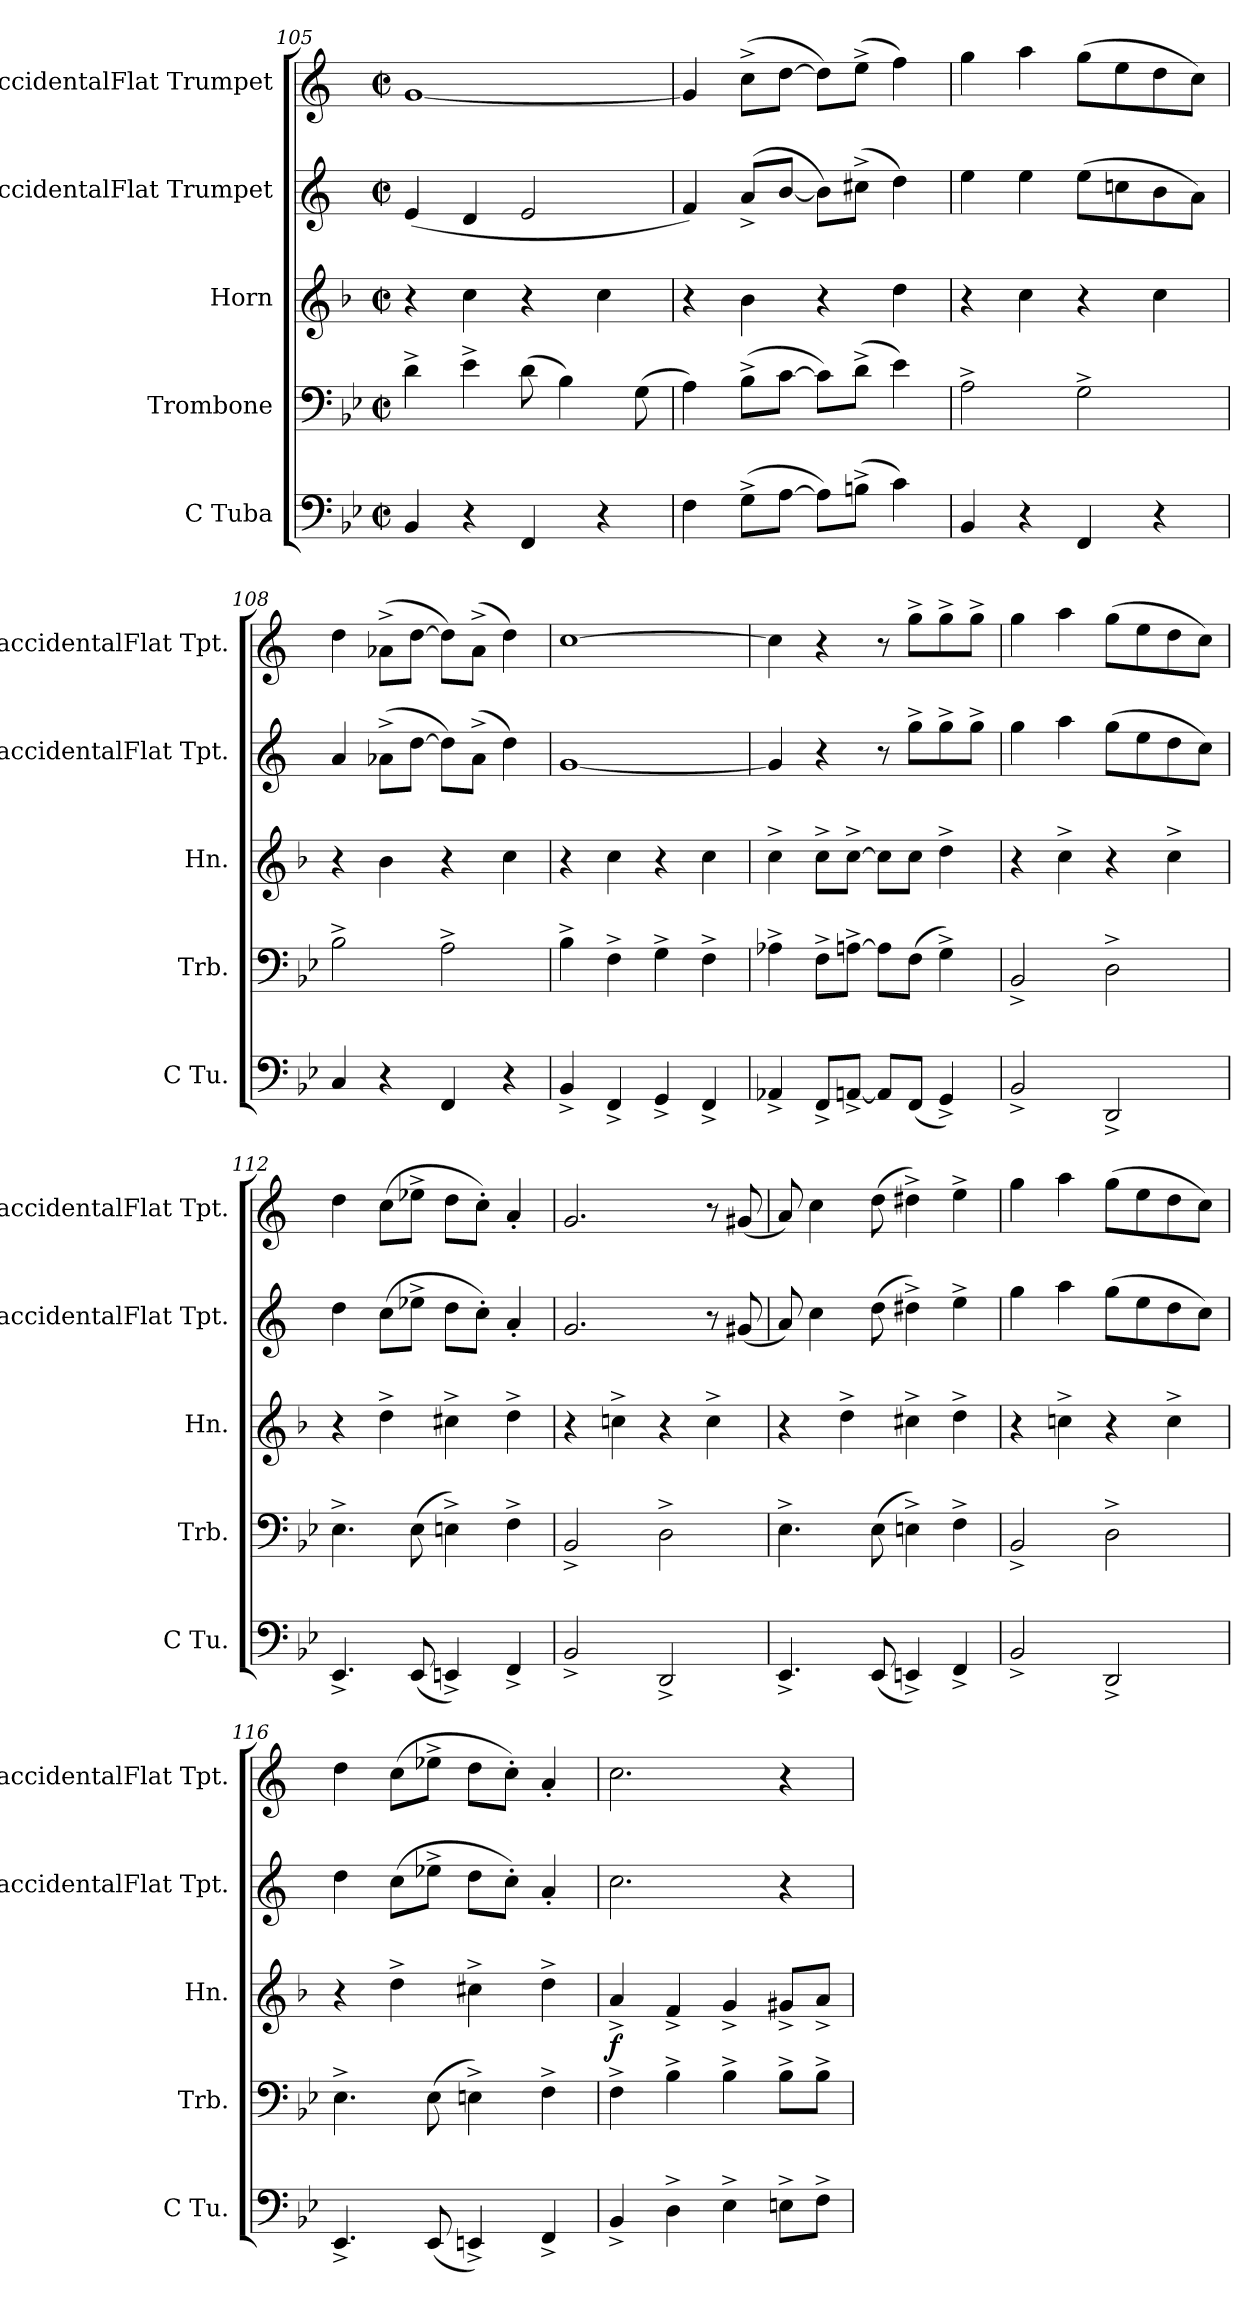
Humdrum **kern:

**kern	**kern	**kern	**dynam	**kern	**kern
*part5	*part4	*part3	*part3	*part2	*part1
*staff5	*staff4	*staff3	*staff3	*staff2	*staff1
*I"C Tuba	*I"Trombone	*I"Horn	*	*I"BaccidentalFlat Trumpet	*I"BaccidentalFlat Trumpet
*I'C Tu.	*I'Trb.	*I'Hn.	*	*I'BaccidentalFlat Tpt.	*I'BaccidentalFlat Tpt.
*clefF4	*clefF4	*clefG2	*	*clefG2	*clefG2
*	*	*ITrd4c7	*	*ITrd1c2	*ITrd1c2
*k[b-e-]	*k[b-e-]	*k[b-e-]	*	*k[b-e-]	*k[b-e-]
*M4/4	*M4/4	*M4/4	*	*M4/4	*M4/4
*met(c|)	*met(c|)	*met(c|)	*	*met(c|)	*met(c|)
=105	=105	=105	=105	=105	=105
4BB-/	4d^\	4r	.	(4d/	[1f
4r	4e-^\	4f\	.	4c/	.
4FF/	(8d\	4r	.	2d/	.
.	4B-\)	.	.	.	.
4r	.	4f\	.	.	.
.	(8G\	.	.	.	.
=106	=106	=106	=106	=106	=106
4F\	4A\)	4r	.	4e-/)	4f/]
(8G^\L	(8B-^\L	4e-\	.	(8g^/L	(8b-^\L
[8A\J	[8c\J	.	.	[8a/J	[8cc\J
8A\L])	8c\L])	4r	.	8a\L])	8cc\L])
(8Bn^\J	(8d^\J	.	.	(8bn^\J	(8dd^\J
4c\)	4e-\)	4g\	.	4cc\)	4ee-\)
=107	=107	=107	=107	=107	=107
4BB-/	2A^\	4r	.	4dd\	4ff\
4r	.	4f\	.	4dd\	4gg\
4FF/	2G^\	4r	.	(8dd\L	(8ff\L
.	.	.	.	8b-X\	8dd\
4r	.	4f\	.	8a\	8cc\
.	.	.	.	8g\J)	8b-\J)
!!LO:LB:g=z
=108	=108	=108	=108	=108	=108
4C/	2B-^\	4r	.	4g/	4cc\
4r	.	4e-\	.	(8g-X^\L	(8g-X^\L
.	.	.	.	[8cc\J	[8cc\J
4FF/	2A^\	4r	.	8cc\L])	8cc\L])
.	.	.	.	(8g-^\J	(8g-^\J
4r	.	4f\	.	4cc\)	4cc\)
=109	=109	=109	=109	=109	=109
4BB-^/	4B-^\	4r	.	[1f	[1b-
4FF^/	4F^\	4f\	.	.	.
4GG^/	4G^\	4r	.	.	.
4FF^/	4F^\	4f\	.	.	.
=110	=110	=110	=110	=110	=110
4AA-X^/	4A-X^\	4f^\	.	4f/]	4b-\]
8FF^/L	8F^\L	8f^\L	.	4r	4r
[8AAn^/J	[8An^\J	[8f^\J	.	.	.
8AA/L]	8A\L]	8f\L]	.	8r	8r
(8FF/J	(8F\J	8f\J	.	8ff^\L	8ff^\L
4GG^/)	4G^\)	4g^\	.	8ff^\	8ff^\
.	.	.	.	8ff^\J	8ff^\J
=111	=111	=111	=111	=111	=111
2BB-^/	2BB-^/	4r	.	4ff\	4ff\
.	.	4f^\	.	4gg\	4gg\
2DD^/	2D^\	4r	.	(8ff\L	(8ff\L
.	.	.	.	8dd\	8dd\
.	.	4f^\	.	8cc\	8cc\
.	.	.	.	8b-\J)	8b-\J)
=112	=112	=112	=112	=112	=112
4.EE-^/	4.E-^\	4r	.	4cc\	4cc\
.	.	4g^\	.	(8b-\L	(8b-\L
(8EE-/	(8E-\	.	.	8dd-X^\J	8dd-X^\J
4EEn^/)	4En^\)	4f#X^\	.	8cc\L	8cc\L
.	.	.	.	8b-'\J)	8b-'\J)
4FF^/	4F^\	4g^\	.	4g'/	4g'/
!!LO:PB:g=z
=113	=113	=113	=113	=113	=113
2BB-^/	2BB-^/	4r	.	2.f/	2.f/
.	.	4fn^\	.	.	.
2DD^/	2D^\	4r	.	.	.
.	.	4f^\	.	8r	8r
.	.	.	.	(8f#X/	(8f#X/
=114	=114	=114	=114	=114	=114
4.EE-^/	4.E-^\	4r	.	8g/)	8g/)
.	.	.	.	4b-\	4b-\
.	.	4g^\	.	.	.
(8EE-/	(8E-\	.	.	(8cc\	(8cc\
4EEn^/)	4En^\)	4f#X^\	.	4cc#X^\)	4cc#X^\)
4FF^/	4F^\	4g^\	.	4dd^\	4dd^\
=115	=115	=115	=115	=115	=115
2BB-^/	2BB-^/	4r	.	4ff\	4ff\
.	.	4fn^\	.	4gg\	4gg\
2DD^/	2D^\	4r	.	(8ff\L	(8ff\L
.	.	.	.	8dd\	8dd\
.	.	4f^\	.	8cc\	8cc\
.	.	.	.	8b-\J)	8b-\J)
=116	=116	=116	=116	=116	=116
4.EE-^/	4.E-^\	4r	.	4cc\	4cc\
.	.	4g^\	.	(8b-\L	(8b-\L
(8EE-/	(8E-\	.	.	8dd-X^\J	8dd-X^\J
4EEn^/)	4En^\)	4f#X^\	.	8cc\L	8cc\L
.	.	.	.	8b-'\J)	8b-'\J)
4FF^/	4F^\	4g^\	.	4g'/	4g'/
=117	=117	=117	=117	=117	=117
!	!	!	!LO:DY:b	!	!
4BB-^/	4F^\	4d^/	f	2.b-\	2.b-\
4D^\	4B-^\	4B-^/	.	.	.
4E-^\	4B-^\	4c^/	.	.	.
8En^\L	8B-^\L	8c#X^/L	.	4r	4r
8F^\J	8B-^\J	8d^/J	.	.	.
=	=	=	=	=	=
*-	*-	*-	*-	*-	*-
